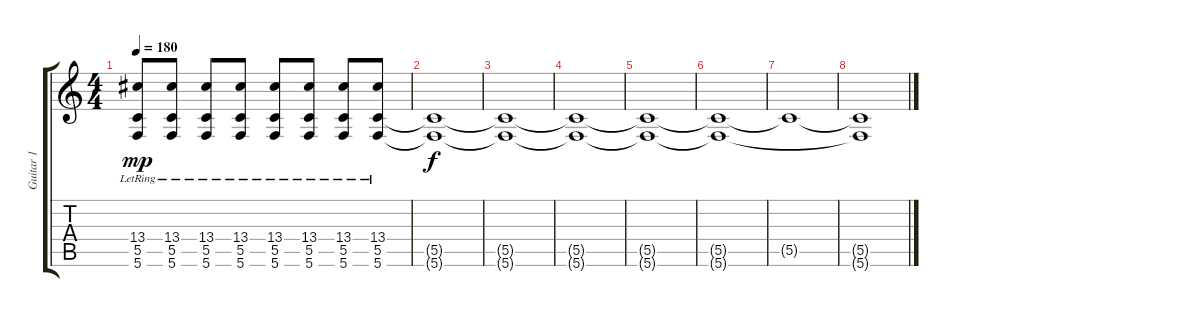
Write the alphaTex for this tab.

\track ("Guitar 1" "Guitar 1") {instrument overdrivenguitar}
\staff {score tabs}
\tuning (D4 A3 F3 C3 G2 C2) {hide}
\ts (4 4)
\tempo 180
\clef g2
\ks c
(13.4{lr} 5.5{lr} 5.6{lr}).8{dy mp} (13.4{lr} 5.5{lr} 5.6{lr}).8 (13.4{lr} 5.5{lr} 5.6{lr}).8 (13.4{lr} 5.5{lr} 5.6{lr}).8 (13.4{lr} 5.5{lr} 5.6{lr}).8 (13.4{lr} 5.5{lr} 5.6{lr}).8 (13.4{lr} 5.5{lr} 5.6{lr}).8 (13.4{lr} 5.5{lr} 5.6{lr}).8 |
(5.5{t} 5.6{t}).1{dy f} |
(5.5{t} 5.6{t}).1 |
(5.5{t} 5.6{t}).1 |
(5.5{t} 5.6{t}).1 |
(5.5{t} 5.6{t}).1 |
5.5{t}.1 |
(5.5{t} 5.6{t}).1
